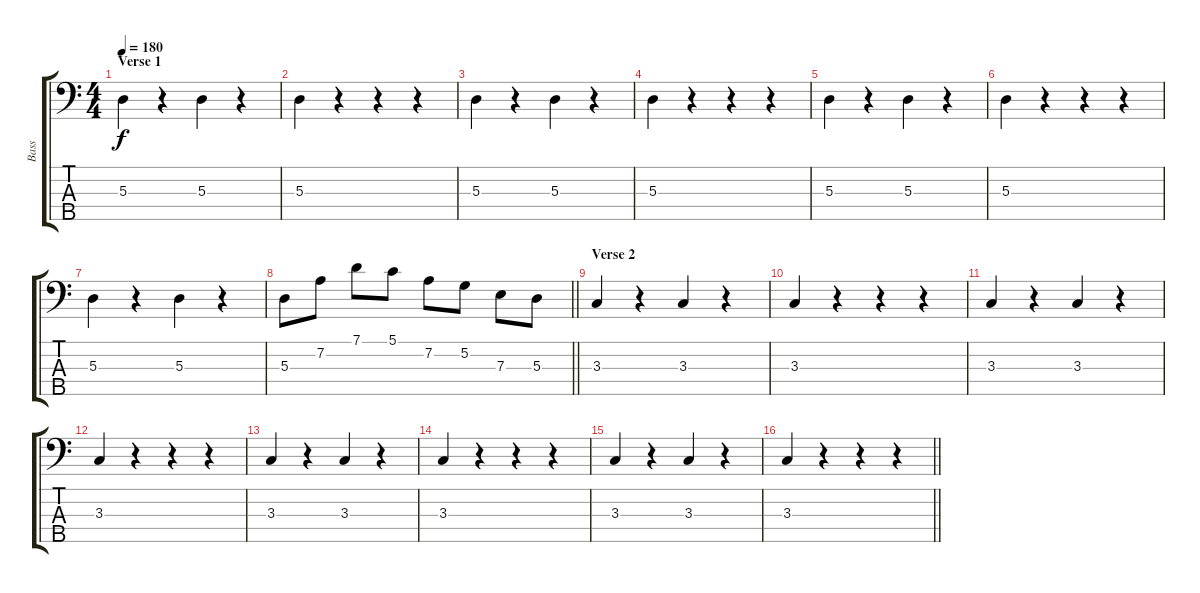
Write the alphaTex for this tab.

\track ("Bass" "Bass") {instrument electricbassfinger}
\staff {score tabs}
\tuning (G2 D2 A1 E1 B0) {hide}
\ts (4 4)
\section ("" "Verse 1")
\tempo 180
\clef f4
\ks c
5.3.4{dy f} r.4 5.3.4 r.4 |
5.3.4 r.4 r.4 r.4 |
5.3.4 r.4 5.3.4 r.4 |
5.3.4 r.4 r.4 r.4 |
5.3.4 r.4 5.3.4 r.4 |
5.3.4 r.4 r.4 r.4 |
5.3.4 r.4 5.3.4 r.4 |
\barLineRight lightlight
5.3.8 7.2.8 7.1.8 5.1.8 7.2.8 5.2.8 7.3.8 5.3.8 |
\section ("" "Verse 2")
3.3.4 r.4 3.3.4 r.4 |
3.3.4 r.4 r.4 r.4 |
3.3.4 r.4 3.3.4 r.4 |
3.3.4 r.4 r.4 r.4 |
3.3.4 r.4 3.3.4 r.4 |
3.3.4 r.4 r.4 r.4 |
3.3.4 r.4 3.3.4 r.4 |
\barLineRight lightlight
3.3.4 r.4 r.4 r.4
